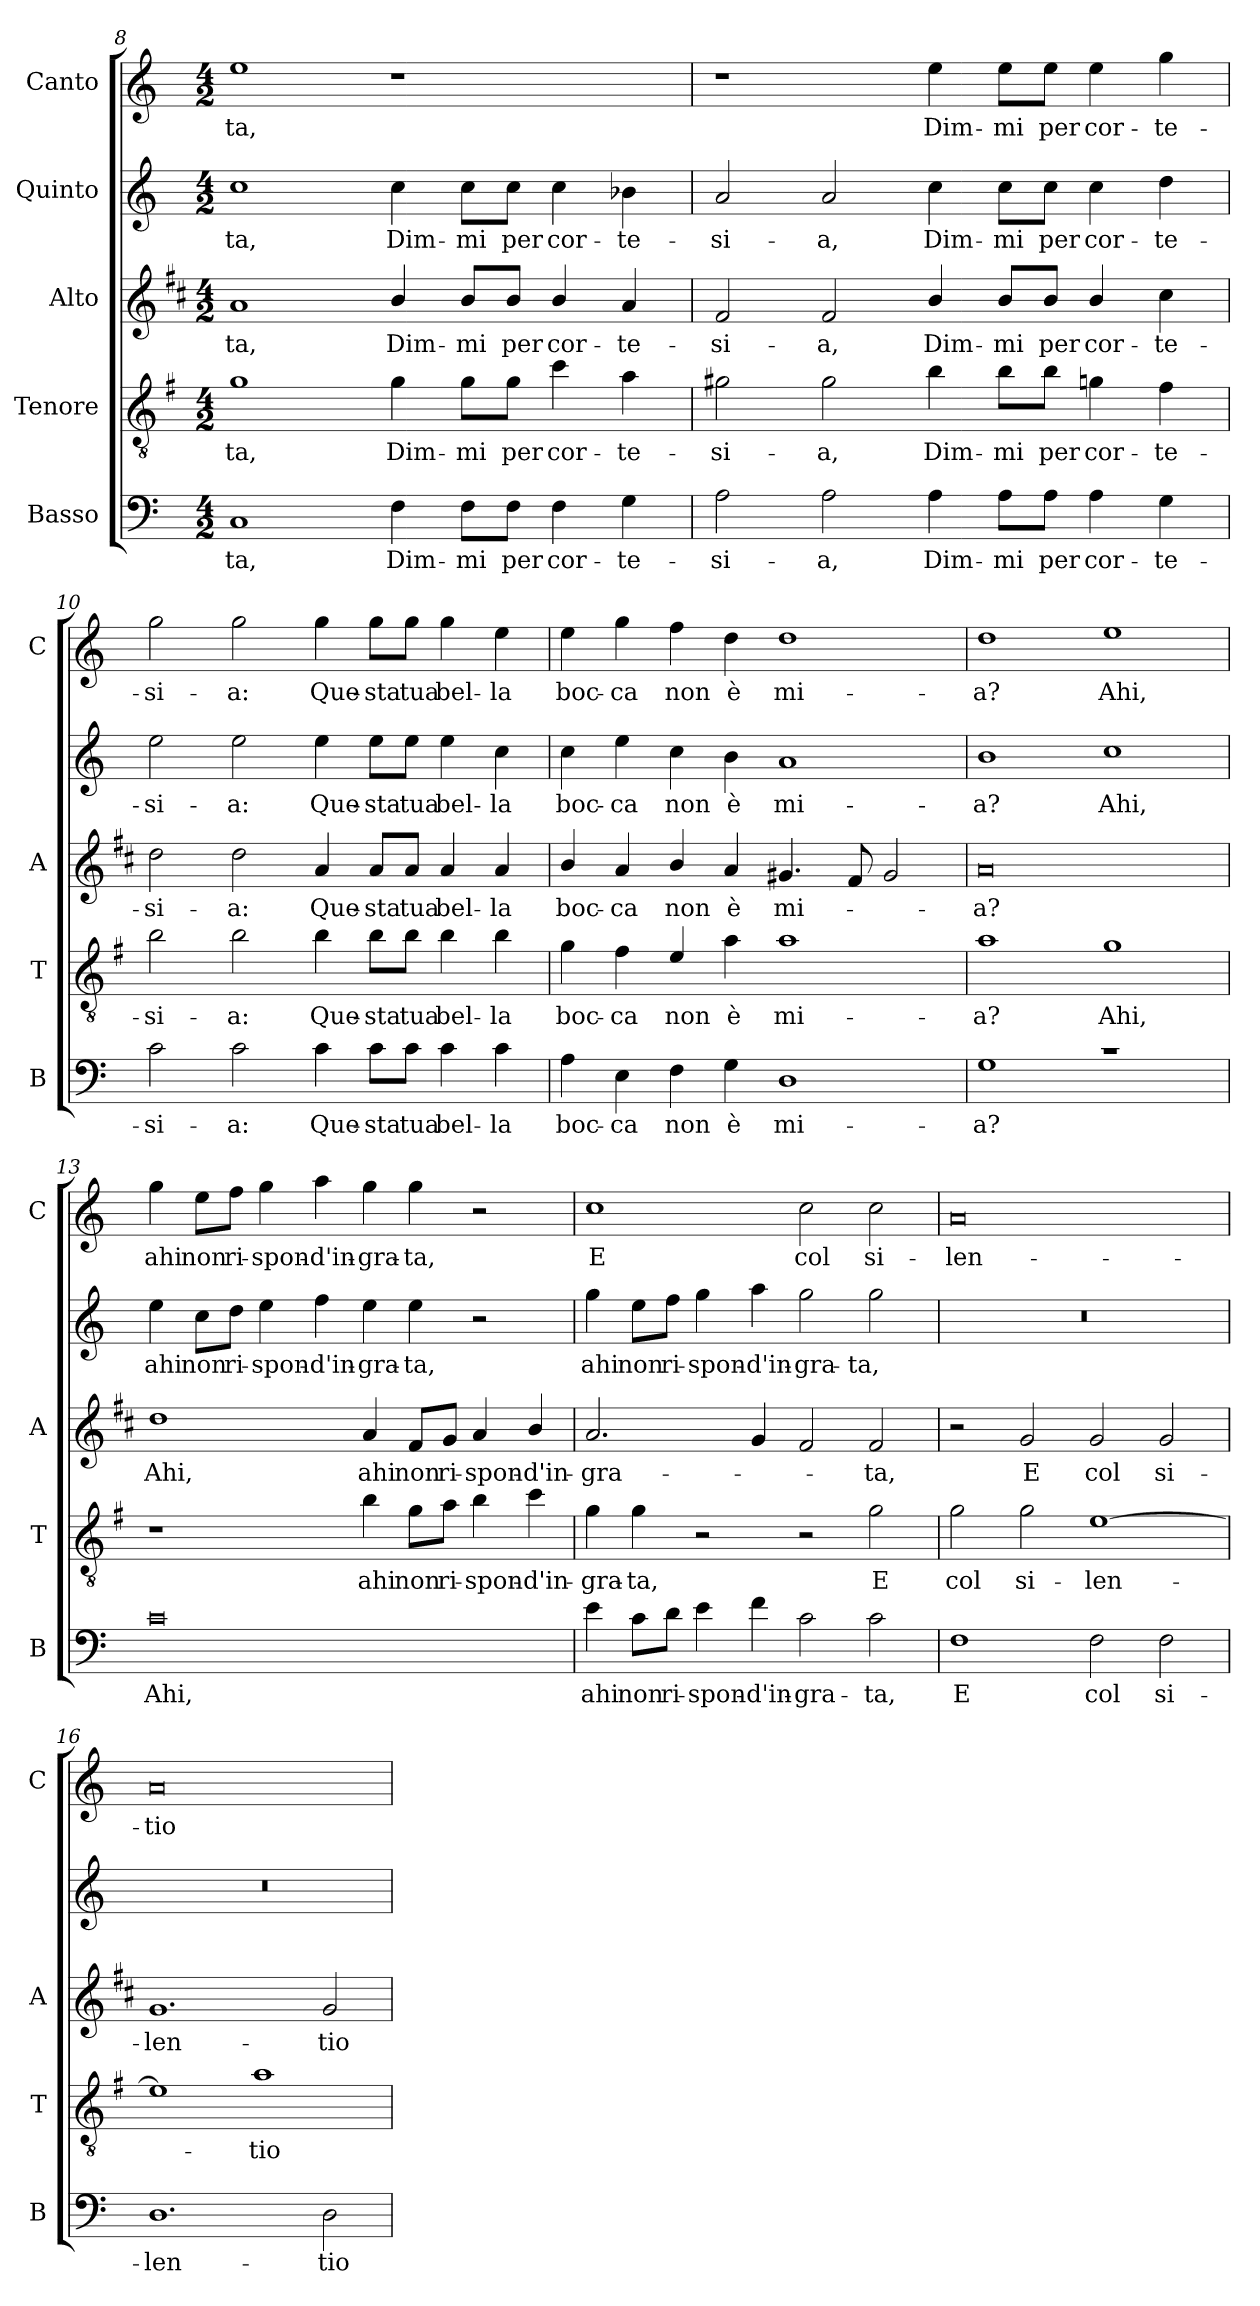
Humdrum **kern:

**kern	**text	**kern	**text	**kern	**text	**kern	**text	**kern	**text
*part5	*part5	*part4	*part4	*part3	*part3	*part2	*part2	*part1	*part1
*staff5	*staff5	*staff4	*staff4	*staff3	*staff3	*staff2	*staff2	*staff1	*staff1
*I"Basso	*	*I"Tenore	*	*I"Alto	*	*I"Quinto	*	*I"Canto	*
*I'B	*	*I'T	*	*I'A	*	*	*	*I'C	*
!!LO:LB:g=z
*clefF4	*	*clefGv2	*	*clefG2	*	*clefG2	*	*clefG2	*
*	*	*ITrd4c7	*	*ITrd1c2	*	*	*	*	*
*k[]	*	*k[]	*	*k[]	*	*k[]	*	*k[]	*
*C:	*	*C:	*	*C:	*	*C:	*	*C:	*
*M4/2	*	*M4/2	*	*M4/2	*	*M4/2	*	*M4/2	*
=8	=8	=8	=8	=8	=8	=8	=8	=8	=8
!	!LO:LY:b	!	!LO:LY:b	!	!LO:LY:b	!	!LO:LY:b	!	!LO:LY:b
1C	-ta,	1c	-ta,	1g	-ta,	1cc	-ta,	1ee	-ta,
!	!LO:LY:b	!	!LO:LY:b	!	!LO:LY:b	!	!LO:LY:b	!	!
4F\	Dim-	4c\	Dim-	4a/	Dim-	4cc\	Dim-	1r	.
!	!LO:LY:b	!	!LO:LY:b	!	!LO:LY:b	!	!LO:LY:b	!	!
8F\L	-mi	8c\L	-mi	8a/L	-mi	8cc\L	-mi	.	.
!	!LO:LY:b	!	!LO:LY:b	!	!LO:LY:b	!	!LO:LY:b	!	!
8F\J	per	8c\J	per	8a/J	per	8cc\J	per	.	.
!	!LO:LY:b	!	!LO:LY:b	!	!LO:LY:b	!	!LO:LY:b	!	!
4F\	cor-	4f\	cor-	4a/	cor-	4cc\	cor-	.	.
!	!LO:LY:b	!	!LO:LY:b	!	!LO:LY:b	!	!LO:LY:b	!	!
4G\	-te-	4d\	-te-	4g/	-te-	4b-X\	-te-	.	.
=9	=9	=9	=9	=9	=9	=9	=9	=9	=9
!	!LO:LY:b	!	!LO:LY:b	!	!LO:LY:b	!	!LO:LY:b	!	!
2A\	-si-	2c#X\	-si-	2e/	-si-	2a/	-si-	1r	.
!	!LO:LY:b	!	!LO:LY:b	!	!LO:LY:b	!	!LO:LY:b	!	!
2A\	-a,	2c#\	-a,	2e/	-a,	2a/	-a,	.	.
!	!LO:LY:b	!	!LO:LY:b	!	!LO:LY:b	!	!LO:LY:b	!	!LO:LY:b
4A\	Dim-	4e\	Dim-	4a/	Dim-	4cc\	Dim-	4ee\	Dim-
!	!LO:LY:b	!	!LO:LY:b	!	!LO:LY:b	!	!LO:LY:b	!	!LO:LY:b
8A\L	-mi	8e\L	-mi	8a/L	-mi	8cc\L	-mi	8ee\L	-mi
!	!LO:LY:b	!	!LO:LY:b	!	!LO:LY:b	!	!LO:LY:b	!	!LO:LY:b
8A\J	per	8e\J	per	8a/J	per	8cc\J	per	8ee\J	per
!	!LO:LY:b	!	!LO:LY:b	!	!LO:LY:b	!	!LO:LY:b	!	!LO:LY:b
4A\	cor-	4cn\	cor-	4a/	cor-	4cc\	cor-	4ee\	cor-
!	!LO:LY:b	!	!LO:LY:b	!	!LO:LY:b	!	!LO:LY:b	!	!LO:LY:b
4G\	-te-	4B\	-te-	4b\	-te-	4dd\	-te-	4gg\	-te-
=10	=10	=10	=10	=10	=10	=10	=10	=10	=10
!	!LO:LY:b	!	!LO:LY:b	!	!LO:LY:b	!	!LO:LY:b	!	!LO:LY:b
2c\	-si-	2e\	-si-	2cc\	-si-	2ee\	-si-	2gg\	-si-
!	!LO:LY:b	!	!LO:LY:b	!	!LO:LY:b	!	!LO:LY:b	!	!LO:LY:b
2c\	-a:	2e\	-a:	2cc\	-a:	2ee\	-a:	2gg\	-a:
!	!LO:LY:b	!	!LO:LY:b	!	!LO:LY:b	!	!LO:LY:b	!	!LO:LY:b
4c\	Que-	4e\	Que-	4g/	Que-	4ee\	Que-	4gg\	Que-
!	!LO:LY:b	!	!LO:LY:b	!	!LO:LY:b	!	!LO:LY:b	!	!LO:LY:b
8c\L	-sta	8e\L	-sta	8g/L	-sta	8ee\L	-sta	8gg\L	-sta
!	!LO:LY:b	!	!LO:LY:b	!	!LO:LY:b	!	!LO:LY:b	!	!LO:LY:b
8c\J	tua	8e\J	tua	8g/J	tua	8ee\J	tua	8gg\J	tua
!	!LO:LY:b	!	!LO:LY:b	!	!LO:LY:b	!	!LO:LY:b	!	!LO:LY:b
4c\	bel-	4e\	bel-	4g/	bel-	4ee\	bel-	4gg\	bel-
!	!LO:LY:b	!	!LO:LY:b	!	!LO:LY:b	!	!LO:LY:b	!	!LO:LY:b
4c\	-la	4e\	-la	4g/	-la	4cc\	-la	4ee\	-la
=11	=11	=11	=11	=11	=11	=11	=11	=11	=11
!	!LO:LY:b	!	!LO:LY:b	!	!LO:LY:b	!	!LO:LY:b	!	!LO:LY:b
4A\	boc-	4c\	boc-	4a/	boc-	4cc\	boc-	4ee\	boc-
!	!LO:LY:b	!	!LO:LY:b	!	!LO:LY:b	!	!LO:LY:b	!	!LO:LY:b
4E\	-ca	4B\	-ca	4g/	-ca	4ee\	-ca	4gg\	-ca
!	!LO:LY:b	!	!LO:LY:b	!	!LO:LY:b	!	!LO:LY:b	!	!LO:LY:b
4F\	non	4A/	non	4a/	non	4cc\	non	4ff\	non
!	!LO:LY:b	!	!LO:LY:b	!	!LO:LY:b	!	!LO:LY:b	!	!LO:LY:b
4G\	è	4d\	è	4g/	è	4b\	è	4dd\	è
!	!LO:LY:b	!	!LO:LY:b	!	!LO:LY:b	!	!LO:LY:b	!	!LO:LY:b
1D	mi-	1d	mi-	4.f#X/	mi-	1a	mi-	1dd	mi-
.	.	.	.	8e/	.	.	.	.	.
.	.	.	.	2f#/	.	.	.	.	.
!!LO:PB:g=z
=12	=12	=12	=12	=12	=12	=12	=12	=12	=12
!	!LO:LY:b	!	!LO:LY:b	!	!LO:LY:b	!	!LO:LY:b	!	!LO:LY:b
1G	-a?	1d	-a?	0g	-a?	1b	-a?	1dd	-a?
!	!	!	!LO:LY:b	!	!	!	!LO:LY:b	!	!LO:LY:b
1rc	.	1c	Ahi,	.	.	1cc	Ahi,	1ee	Ahi,
=13	=13	=13	=13	=13	=13	=13	=13	=13	=13
!	!LO:LY:b	!	!	!	!LO:LY:b	!	!LO:LY:b	!	!LO:LY:b
0c	Ahi,	1r	.	1cc	Ahi,	4ee\	ahi	4gg\	ahi
!	!	!	!	!	!	!	!LO:LY:b	!	!LO:LY:b
.	.	.	.	.	.	8cc\L	non	8ee\L	non
!	!	!	!	!	!	!	!LO:LY:b	!	!LO:LY:b
.	.	.	.	.	.	8dd\J	ri-	8ff\J	ri-
!	!	!	!	!	!	!	!LO:LY:b	!	!LO:LY:b
.	.	.	.	.	.	4ee\	-spon-	4gg\	-spon-
!	!	!	!	!	!	!	!LO:LY:b	!	!LO:LY:b
.	.	.	.	.	.	4ff\	-d'in-	4aa\	-d'in-
!	!	!	!LO:LY:b	!	!LO:LY:b	!	!LO:LY:b	!	!LO:LY:b
.	.	4e\	ahi	4g/	ahi	4ee\	-gra-	4gg\	-gra-
!	!	!	!LO:LY:b	!	!LO:LY:b	!	!LO:LY:b	!	!LO:LY:b
.	.	8c\L	non	8e/L	non	4ee\	-ta,	4gg\	-ta,
!	!	!	!LO:LY:b	!	!LO:LY:b	!	!	!	!
.	.	8d\J	ri-	8f/J	ri-	.	.	.	.
!	!	!	!LO:LY:b	!	!LO:LY:b	!	!	!	!
.	.	4e\	-spon-	4g/	-spon-	2r	.	2r	.
!	!	!	!LO:LY:b	!	!LO:LY:b	!	!	!	!
.	.	4f\	-d'in-	4a/	-d'in-	.	.	.	.
=14	=14	=14	=14	=14	=14	=14	=14	=14	=14
!	!LO:LY:b	!	!LO:LY:b	!	!LO:LY:b	!	!LO:LY:b	!	!LO:LY:b
4e\	ahi	4c\	-gra-	2.g/	-gra-	4gg\	ahi	1cc	E
!	!LO:LY:b	!	!LO:LY:b	!	!	!	!LO:LY:b	!	!
8c\L	non	4c\	-ta,	.	.	8ee\L	non	.	.
!	!LO:LY:b	!	!	!	!	!	!LO:LY:b	!	!
8d\J	ri-	.	.	.	.	8ff\J	ri-	.	.
!	!LO:LY:b	!	!	!	!	!	!LO:LY:b	!	!
4e\	-spon-	2r	.	.	.	4gg\	-spon-	.	.
!	!LO:LY:b	!	!	!	!	!	!LO:LY:b	!	!
4f\	-d'in-	.	.	4f/	.	4aa\	-d'in-	.	.
!	!LO:LY:b	!	!	!	!	!	!LO:LY:b	!	!LO:LY:b
2c\	-gra-	2r	.	2e/	.	2gg\	-gra-	2cc\	col
!	!LO:LY:b	!	!LO:LY:b	!	!LO:LY:b	!	!LO:LY:b	!	!LO:LY:b
2c\	-ta,	2c\	E	2e/	-ta,	2gg\	-ta,	2cc\	si-
=15	=15	=15	=15	=15	=15	=15	=15	=15	=15
!	!LO:LY:b	!	!LO:LY:b	!	!	!	!	!	!LO:LY:b
1F	E	2c\	col	2r	.	0r	.	0a	-len-
!	!	!	!LO:LY:b	!	!LO:LY:b	!	!	!	!
.	.	2c\	si-	2f/	E	.	.	.	.
!	!LO:LY:b	!	!LO:LY:b	!	!LO:LY:b	!	!	!	!
2F\	col	[1A	-len-	2f/	col	.	.	.	.
!	!LO:LY:b	!	!	!	!LO:LY:b	!	!	!	!
2F\	si-	.	.	2f/	si-	.	.	.	.
!!LO:LB:g=z
=16	=16	=16	=16	=16	=16	=16	=16	=16	=16
!	!LO:LY:b	!	!	!	!LO:LY:b	!	!	!	!LO:LY:b
1.D	-len-	1A]	.	1.f	-len-	0r	.	0a	-tio
!	!	!	!LO:LY:b	!	!	!	!	!	!
.	.	1d	-tio	.	.	.	.	.	.
!	!LO:LY:b	!	!	!	!LO:LY:b	!	!	!	!
2D\	-tio	.	.	2f/	-tio	.	.	.	.
=	=	=	=	=	=	=	=	=	=
*-	*-	*-	*-	*-	*-	*-	*-	*-	*-
